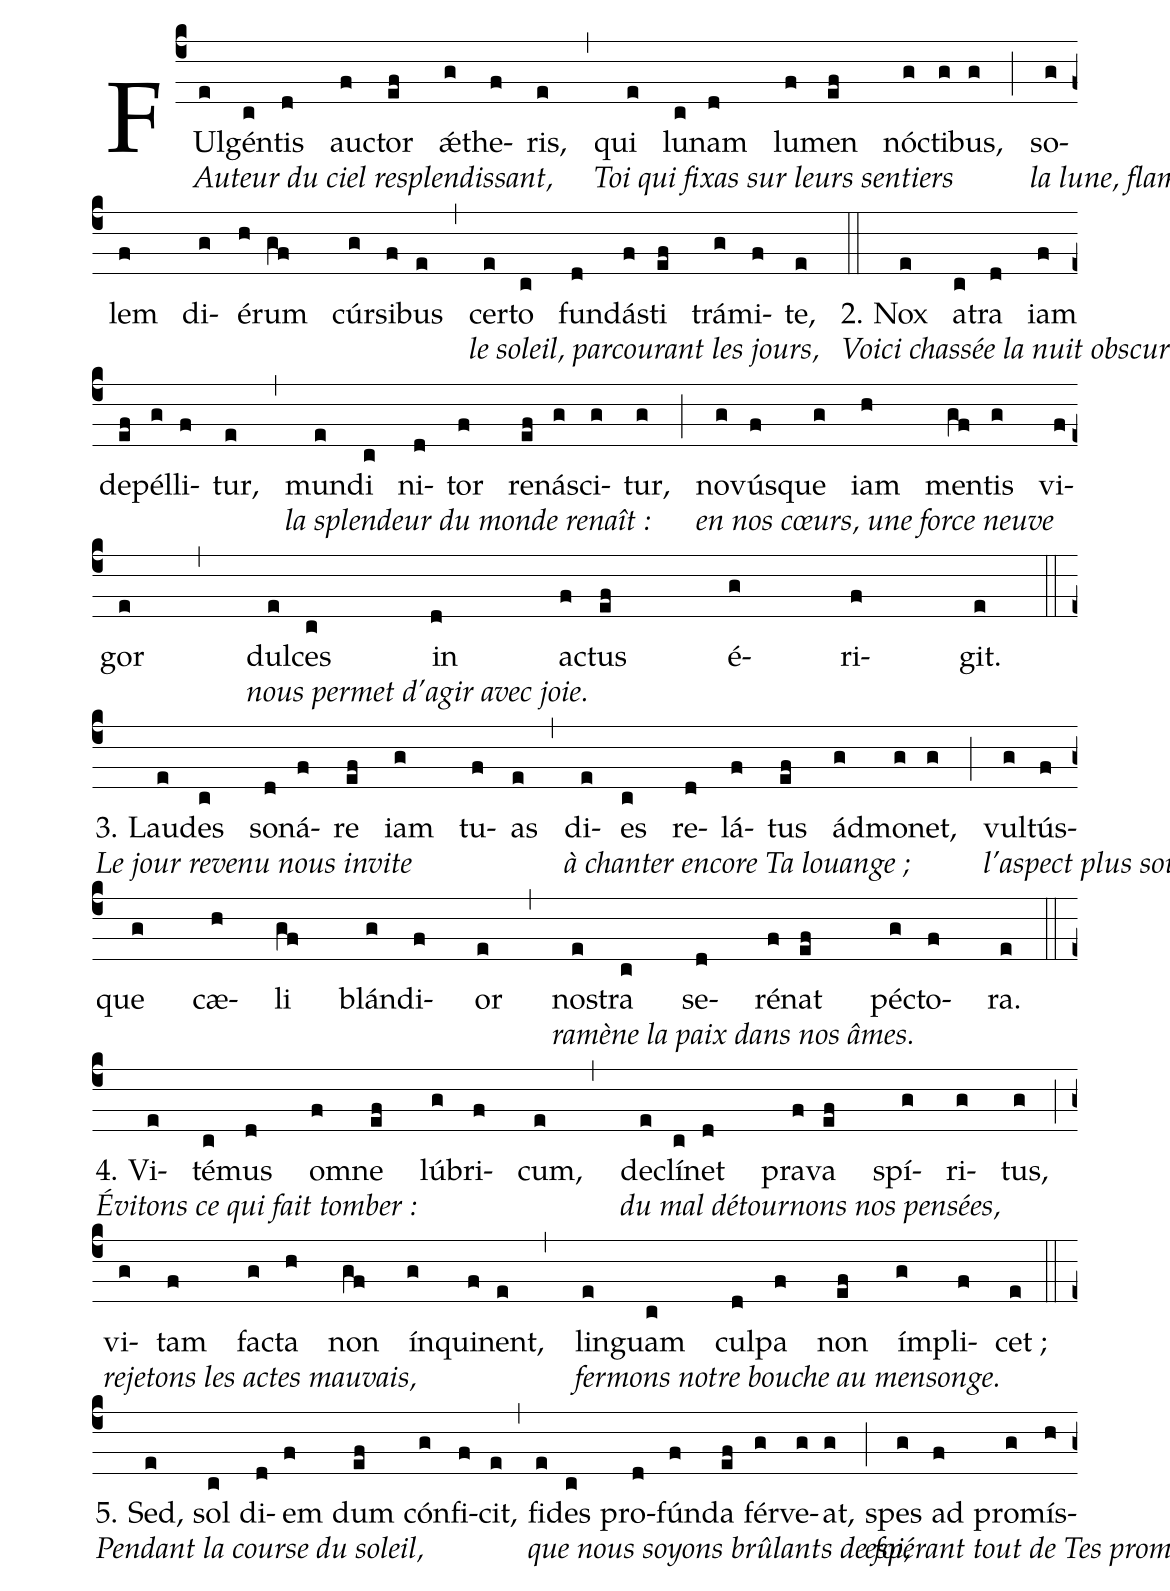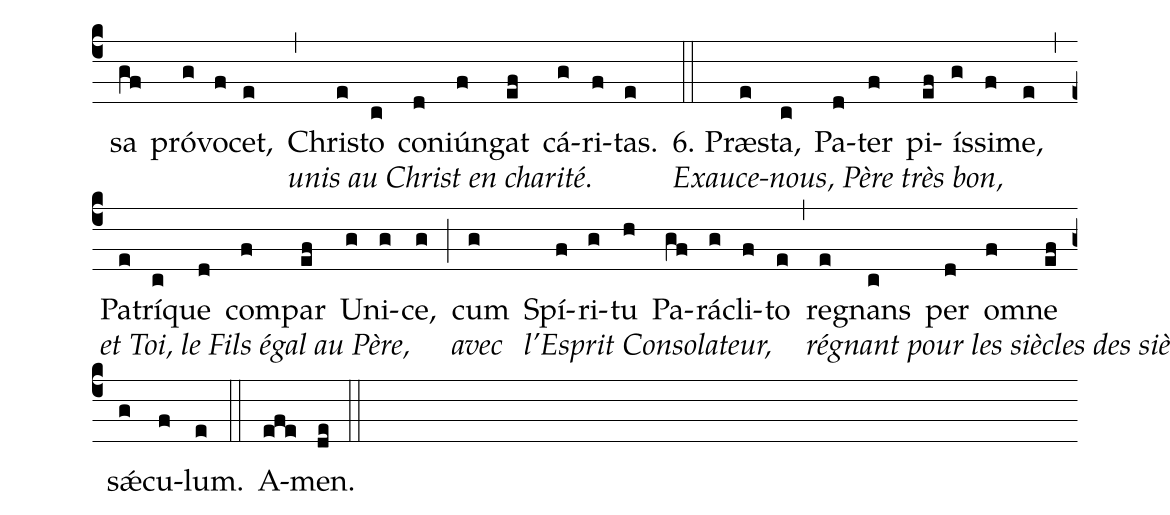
%%
(c4)

FUl[Auteur du ciel resplendissant,  ](e)gén(c)tis(d) au(f)ctor(ef) <sp>'ae</sp>(g)the(f)ris,(e) (,)
qui[Toi qui fixas sur leurs sentiers](e) lu(c)nam(d) lu(f)men(ef) nó(g)cti(g)bus,(g) (;)
 so[la lune, flambeau pour la nuit, ](g)lem(f) di(g)é(h)rum(gf) cúr(g)si(f)bus(e) (,)
cer[le soleil, parcourant les jours,](e)to(c) fun(d)dá(f)sti(ef) trá(g)mi(f)te,(e) (::)

2. Nox[Voici chassée la nuit obscure,   ](e) a(c)tra(d) iam(f) de(ef)pél(g)li(f)tur,(e) (,)
   mun[la splendeur du monde renaît :   ](e)di(c) ni(d)tor(f) re(ef)ná(g)sci(g)tur,(g) (;)
    no[en nos cœurs, une force neuve    ](g)vús(f)que(g) iam(h) men(gf)tis(g) vi(f)gor(e) (,)
   dul[nous permet d’agir avec joie.    ](e)ces(c) in(d) a(f)ctus(ef) é(g)ri(f)git.(e) (::) (z)

3. Lau[Le jour revenu nous invite       ](e)des(c) so(d)ná(f)re(ef) iam(g) tu(f)as(e) (,)
    di[à chanter encore Ta louange ;    ](e)es(c) re(d)lá(f)tus(ef) ád(g)mo(g)net,(g) (;)
   vul[l’aspect plus souriant du ciel   ](g)tús(f)que(g) cæ(h)li(gf) blán(g)di(f)or(e) (,)
    no[ramène la paix dans nos âmes.    ](e)stra(c) se(d)ré(f)nat(ef) pé(g)cto(f)ra.(e) (::) (z)

4.  Vi[Évitons ce qui fait tomber :      ](e)té(c)mus(d) om(f)ne(ef) lú(g)bri(f)cum,(e) (,)
    de[du mal détournons nos pensées,   ](e)clí(c)net(d) pra(f)va(ef) spí(g)ri(g)tus,(g) (;) (z)
    vi[rejetons les actes mauvais,      ](g)tam(f) fa(g)cta(h) non(gf) ín(g)qui(f)nent,(e) (,)
   lin[fermons notre bouche au mensonge.](e)guam(c) cul(d)pa(f) non(ef) ím(g)pli(f)cet ;(e) (::) (z)

5. Sed,[Pendant la course du soleil,         ](e) sol(c) di(d)em(f) dum(ef) cón(g)fi(f)cit,(e) (,)
     fi[que nous soyons brûlants de foi,     ](e)des(c) pro(d)fún(f)da(ef) fér(g)ve(g)at,(g) (;)
   spes[espérant tout de Tes promesses,      ](g) ad(f) pro(g)mís(h)sa(gf) pró(g)vo(f)cet,(e) (,)
   Chri[unis au Christ en charité.           ](e)sto(c) con(d)iún(f)gat(ef) cá(g)ri(f)tas.(e) (::)

6.  Præ[Exauce-nous, Père très bon,          ](e)sta,(c) Pa(d)ter(f) pi(ef)ís(g)si(f)me,(e) (,)
     Pa[et Toi, le Fils égal au Père,        ](e)trí(c)que(d) com(f)par(ef) U(g)ni(g)ce,(g) (;)
    cum[avec           ](g) Spí[l’Esprit Consolateur, ](f)ri(g)tu(h) Pa(gf)rá(g)cli(f)to(e) (,)
     re[régnant pour les siècles des siècles.](e)gnans(c) per(d) om(f)ne(ef) s<sp>'ae</sp>(g)cu(f)lum.(e) (::)

     A(efe)men.(de) (::)
